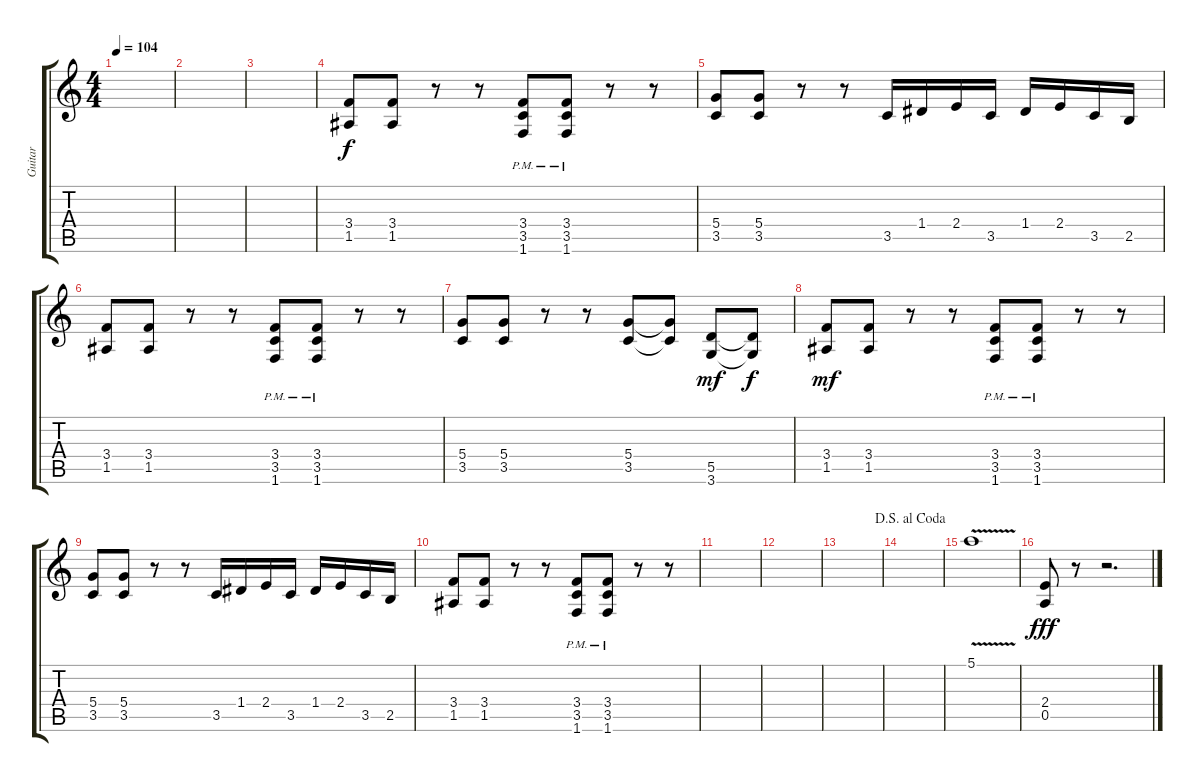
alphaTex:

\track ("Guitar" "Guitar") {instrument distortionguitar}
\staff {score tabs}
\tuning (E4 B3 G3 D3 A2 E2) {hide}
\ts (4 4)
\tempo 104
\clef g2
\ks c
|
|
|
(3.4 1.5).8 (3.4 1.5).8 r.8 r.8 (3.4 3.5{pm} 1.6).8 (3.4 3.5{pm} 1.6).8 r.8 r.8 |
(5.4 3.5).8 (5.4 3.5).8 r.8 r.8 3.5.16 1.4.16 2.4.16 3.5.16 1.4.16 2.4.16 3.5.16 2.5.16 |
(3.4 1.5).8 (3.4 1.5).8 r.8 r.8 (3.4 3.5{pm} 1.6).8 (3.4 3.5{pm} 1.6).8 r.8 r.8 |
(5.4 3.5).8 (5.4 3.5).8 r.8 r.8 (5.4 3.5).8 (5.4{t} 3.5{t}).8{dy f} (5.5 3.6).8{dy mf} (5.5{t} 3.6{t}).8{dy f} |
(3.4 1.5).8{dy mf} (3.4 1.5).8 r.8 r.8 (3.4 3.5{pm} 1.6).8 (3.4 3.5{pm} 1.6).8 r.8 r.8 |
(5.4 3.5).8 (5.4 3.5).8 r.8 r.8 3.5.16 1.4.16 2.4.16 3.5.16 1.4.16 2.4.16 3.5.16 2.5.16 |
(3.4 1.5).8 (3.4 1.5).8 r.8 r.8 (3.4 3.5{pm} 1.6).8 (3.4 3.5{pm} 1.6).8 r.8 r.8 |
|
|
|
\jump dalsegnoalcoda
|
5.1{v}.1 |
(2.4 0.5).8{dy fff} r.8 r.2{d}
